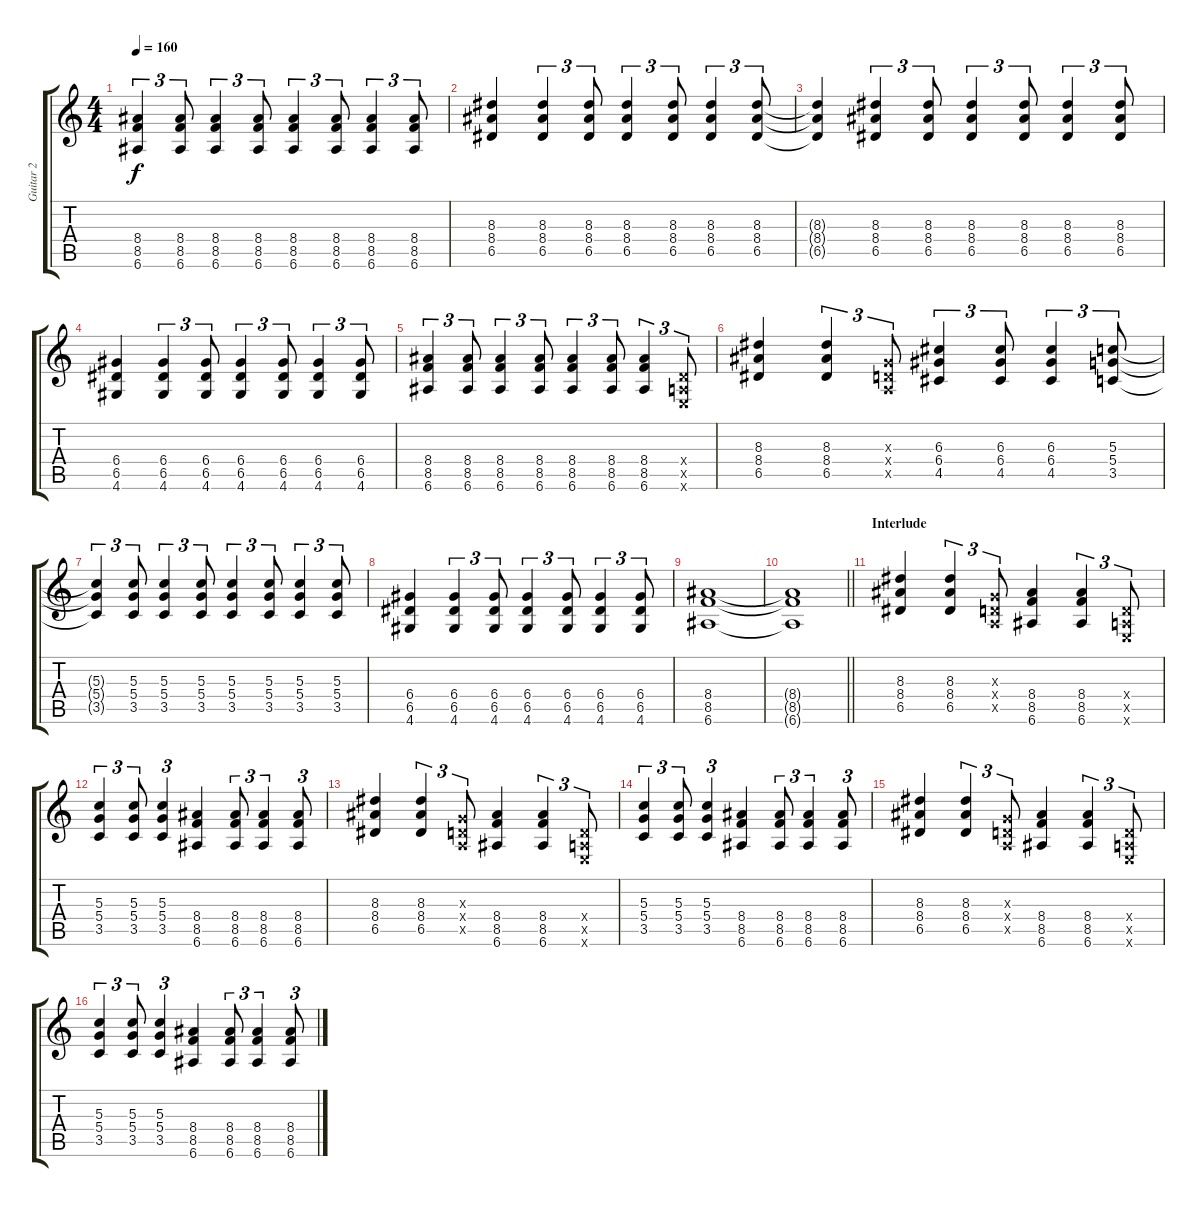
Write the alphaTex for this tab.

\track ("Guitar 2" "Guitar 2") {instrument overdrivenguitar}
\staff {score tabs}
\tuning (E4 B3 G3 D3 A2 E2) {hide}
\ts (4 4)
\tempo 160
\clef g2
\ks c
(8.4 8.5 6.6).4{tu (3 2) dy f} (8.4 8.5 6.6).8{tu (3 2)} (8.4 8.5 6.6).4{tu (3 2)} (8.4 8.5 6.6).8{tu (3 2)} (8.4 8.5 6.6).4{tu (3 2)} (8.4 8.5 6.6).8{tu (3 2)} (8.4 8.5 6.6).4{tu (3 2)} (8.4 8.5 6.6).8{tu (3 2)} |
(8.3 8.4 6.5).4 (8.3 8.4 6.5).4{tu (3 2)} (8.3 8.4 6.5).8{tu (3 2)} (8.3 8.4 6.5).4{tu (3 2)} (8.3 8.4 6.5).8{tu (3 2)} (8.3 8.4 6.5).4{tu (3 2)} (8.3 8.4 6.5).8{tu (3 2)} |
(8.3{t} 8.4{t} 6.5{t}).4 (8.3 8.4 6.5).4{tu (3 2)} (8.3 8.4 6.5).8{tu (3 2)} (8.3 8.4 6.5).4{tu (3 2)} (8.3 8.4 6.5).8{tu (3 2)} (8.3 8.4 6.5).4{tu (3 2)} (8.3 8.4 6.5).8{tu (3 2)} |
(6.4 6.5 4.6).4 (6.4 6.5 4.6).4{tu (3 2)} (6.4 6.5 4.6).8{tu (3 2)} (6.4 6.5 4.6).4{tu (3 2)} (6.4 6.5 4.6).8{tu (3 2)} (6.4 6.5 4.6).4{tu (3 2)} (6.4 6.5 4.6).8{tu (3 2)} |
(8.4 8.5 6.6).4{tu (3 2)} (8.4 8.5 6.6).8{tu (3 2)} (8.4 8.5 6.6).4{tu (3 2)} (8.4 8.5 6.6).8{tu (3 2)} (8.4 8.5 6.6).4{tu (3 2)} (8.4 8.5 6.6).8{tu (3 2)} (8.4 8.5 6.6).4{tu (3 2)} (0.4{x} 0.5{x} 0.6{x}).8{tu (3 2)} |
(8.3 8.4 6.5).4 (8.3 8.4 6.5).4{tu (3 2)} (0.3{x} 0.4{x} 0.5{x}).8{tu (3 2)} (6.3 6.4 4.5).4{tu (3 2)} (6.3 6.4 4.5).8{tu (3 2)} (6.3 6.4 4.5).4{tu (3 2)} (5.3 5.4 3.5).8{tu (3 2)} |
(5.3{t} 5.4{t} 3.5{t}).4{tu (3 2)} (5.3 5.4 3.5).8{tu (3 2)} (5.3 5.4 3.5).4{tu (3 2)} (5.3 5.4 3.5).8{tu (3 2)} (5.3 5.4 3.5).4{tu (3 2)} (5.3 5.4 3.5).8{tu (3 2)} (5.3 5.4 3.5).4{tu (3 2)} (5.3 5.4 3.5).8{tu (3 2)} |
(6.4 6.5 4.6).4 (6.4 6.5 4.6).4{tu (3 2)} (6.4 6.5 4.6).8{tu (3 2)} (6.4 6.5 4.6).4{tu (3 2)} (6.4 6.5 4.6).8{tu (3 2)} (6.4 6.5 4.6).4{tu (3 2)} (6.4 6.5 4.6).8{tu (3 2)} |
(8.4 8.5 6.6).1 |
\barLineRight lightlight
(8.4{t} 8.5{t} 6.6{t}).1 |
\section ("" "Interlude")
(8.3 8.4 6.5).4 (8.3 8.4 6.5).4{tu (3 2)} (0.3{x} 0.4{x} 0.5{x}).8{tu (3 2)} (8.4 8.5 6.6).4 (8.4 8.5 6.6).4{tu (3 2)} (0.4{x} 0.5{x} 0.6{x}).8{tu (3 2)} |
(5.3 5.4 3.5).4{tu (3 2)} (5.3 5.4 3.5).8{tu (3 2)} (5.3 5.4 3.5).4{tu (3 2)} (8.4 8.5 6.6).4 (8.4 8.5 6.6).8{tu (3 2)} (8.4 8.5 6.6).4{tu (3 2)} (8.4 8.5 6.6).8{tu (3 2)} |
(8.3 8.4 6.5).4 (8.3 8.4 6.5).4{tu (3 2)} (0.3{x} 0.4{x} 0.5{x}).8{tu (3 2)} (8.4 8.5 6.6).4 (8.4 8.5 6.6).4{tu (3 2)} (0.4{x} 0.5{x} 0.6{x}).8{tu (3 2)} |
(5.3 5.4 3.5).4{tu (3 2)} (5.3 5.4 3.5).8{tu (3 2)} (5.3 5.4 3.5).4{tu (3 2)} (8.4 8.5 6.6).4 (8.4 8.5 6.6).8{tu (3 2)} (8.4 8.5 6.6).4{tu (3 2)} (8.4 8.5 6.6).8{tu (3 2)} |
(8.3 8.4 6.5).4 (8.3 8.4 6.5).4{tu (3 2)} (0.3{x} 0.4{x} 0.5{x}).8{tu (3 2)} (8.4 8.5 6.6).4 (8.4 8.5 6.6).4{tu (3 2)} (0.4{x} 0.5{x} 0.6{x}).8{tu (3 2)} |
(5.3 5.4 3.5).4{tu (3 2)} (5.3 5.4 3.5).8{tu (3 2)} (5.3 5.4 3.5).4{tu (3 2)} (8.4 8.5 6.6).4 (8.4 8.5 6.6).8{tu (3 2)} (8.4 8.5 6.6).4{tu (3 2)} (8.4 8.5 6.6).8{tu (3 2)}
